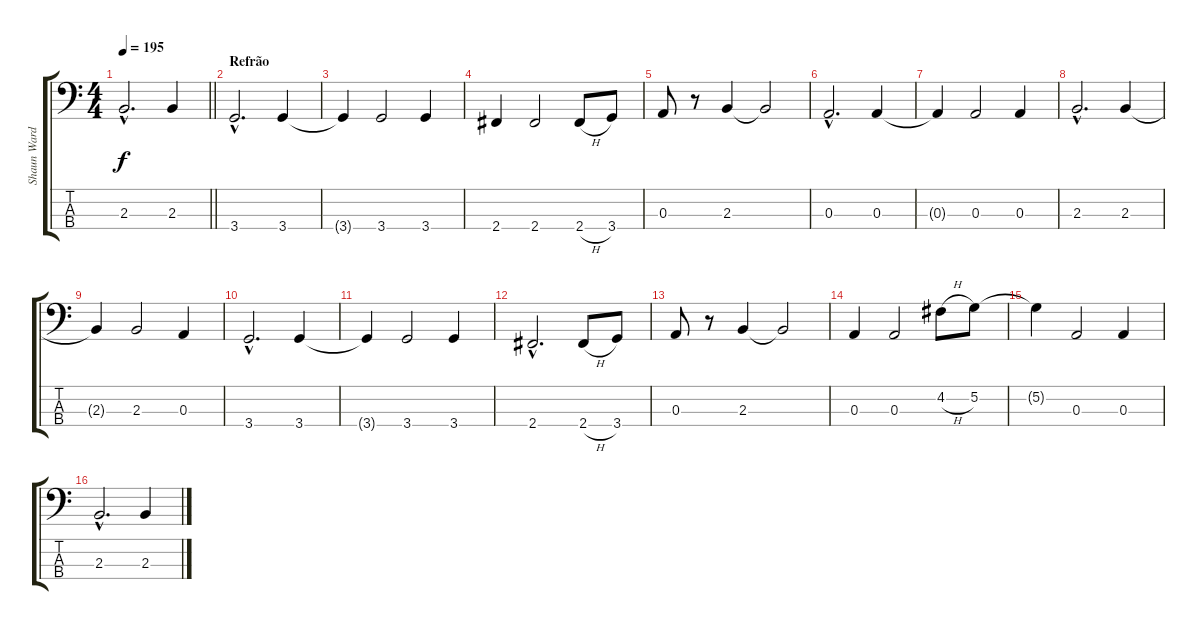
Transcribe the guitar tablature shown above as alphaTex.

\track ("Shaun Ward (Bass)" "Shaun Ward") {instrument electricbassfinger}
\staff {score tabs}
\tuning (G2 D2 A1 E1) {hide}
\ts (4 4)
\tempo 195
\clef f4
\barLineRight lightlight
\ks c
2.3{hac t}.2{d dy f} 2.3.4 |
\section ("" "Refrão")
3.4{hac}.2{d} 3.4.4 |
3.4{t}.4 3.4.2 3.4.4 |
2.4.4 2.4.2 2.4{h}.8 3.4.8 |
0.3.8 r.8 2.3.4 2.3{t}.2 |
0.3{hac}.2{d} 0.3.4 |
0.3{t}.4 0.3.2 0.3.4 |
2.3{hac}.2{d} 2.3.4 |
2.3{t}.4 2.3.2 0.3.4 |
3.4{hac}.2{d} 3.4.4 |
3.4{t}.4 3.4.2 3.4.4 |
2.4{hac}.2{d} 2.4{h}.8 3.4.8 |
0.3.8 r.8 2.3.4 2.3{t}.2 |
0.3.4 0.3.2 4.2{h}.8 5.2.8 |
5.2{t}.4 0.3.2 0.3.4 |
2.3{hac}.2{d} 2.3.4
